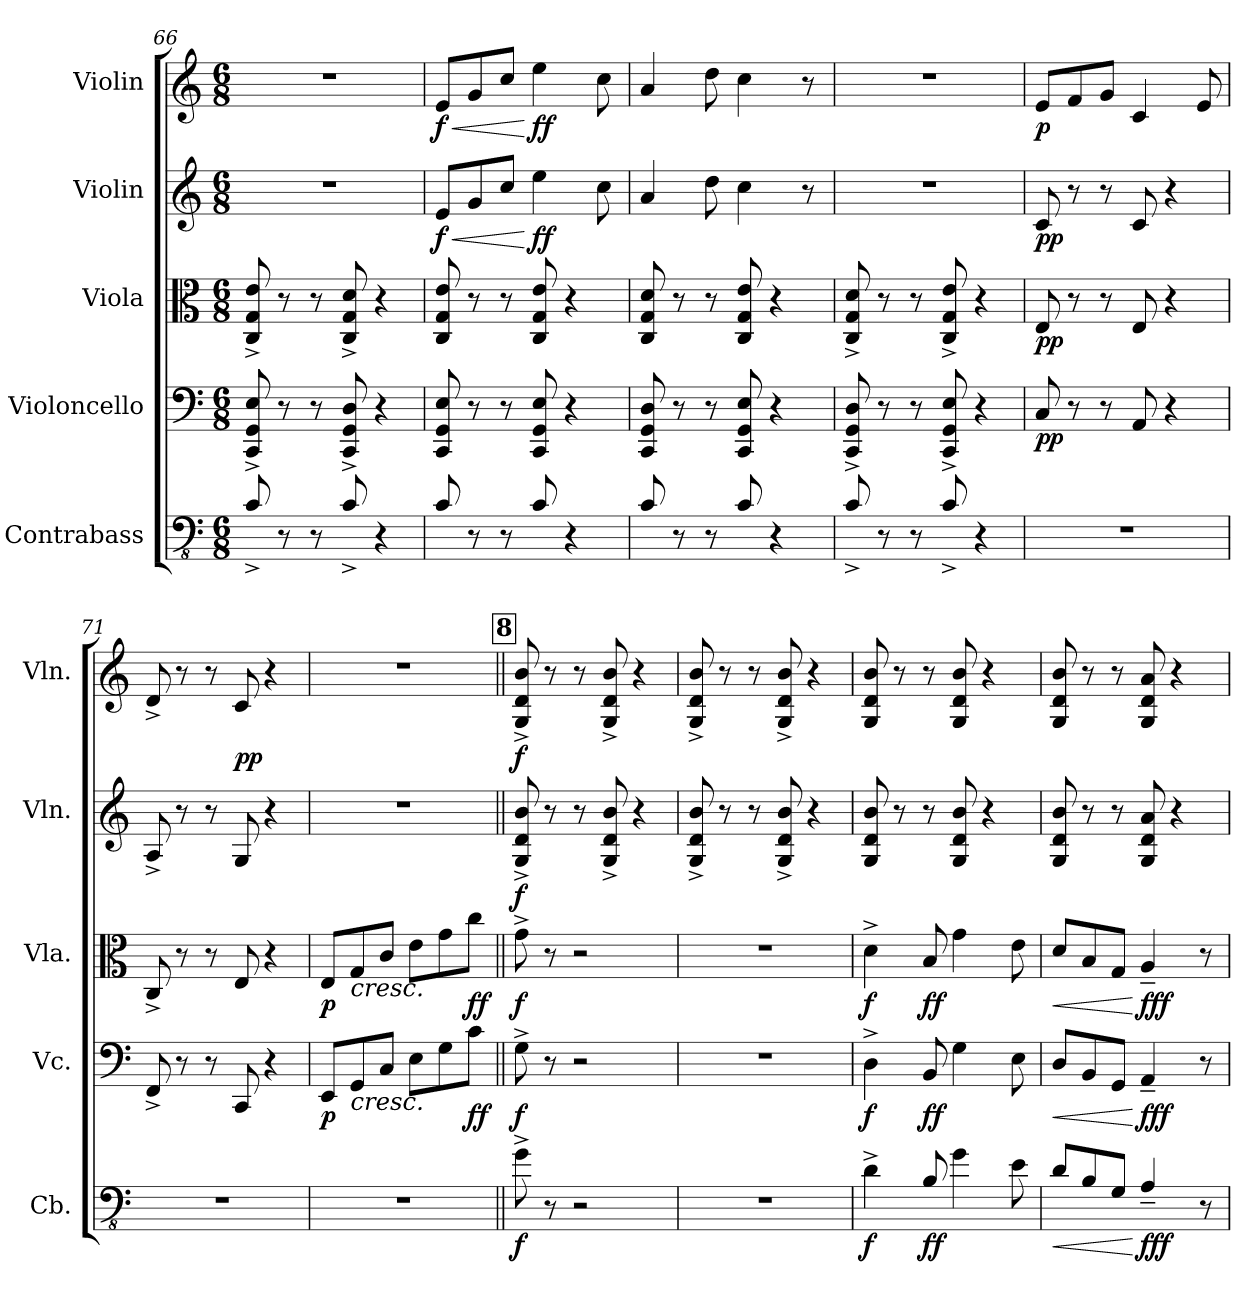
**kern	**dynam	**kern	**dynam	**kern	**dynam	**kern	**dynam	**kern	**dynam
*part5	*part5	*part4	*part4	*part3	*part3	*part2	*part2	*part1	*part1
*staff5	*staff5	*staff4	*staff4	*staff3	*staff3	*staff2	*staff2	*staff1	*staff1
*I"Contrabass	*	*I"Violoncello	*	*I"Viola	*	*I"Violin	*	*I"Violin	*
*I'Cb.	*	*I'Vc.	*	*I'Vla.	*	*I'Vln.	*	*I'Vln.	*
*clefFv4	*	*clefF4	*	*clefC3	*	*clefG2	*	*clefG2	*
*ITrd7c12	*	*	*	*	*	*	*	*	*
*k[]	*	*k[]	*	*k[]	*	*k[]	*	*k[]	*
*M6/8	*	*M6/8	*	*M6/8	*	*M6/8	*	*M6/8	*
=66	=66	=66	=66	=66	=66	=66	=66	=66	=66
8CC^/	.	8CC/^ 8GG/^ 8E/^	.	8C/^ 8G/^ 8e/^	.	2.r	.	2.r	.
8r	.	8r	.	8r	.	.	.	.	.
8r	.	8r	.	8r	.	.	.	.	.
8CC^/	.	8CC/^ 8GG/^ 8D/^	.	8C/^ 8G/^ 8d/^	.	.	.	.	.
4r	.	4r	.	4r	.	.	.	.	.
!!LO:LB:g=z
=67	=67	=67	=67	=67	=67	=67	=67	=67	=67
!	!	!	!	!	!	!	!LO:HP:b	!	!LO:HP:b
!	!	!	!	!	!	!	!LO:DY:n=1:b	!	!LO:DY:n=1:b
8CC/	.	8CC/ 8GG/ 8E/	.	8C/ 8G/ 8e/	.	8e/L	< f	8e/L	< f
8r	.	8r	.	8r	.	8g/	.	8g/	.
8r	.	8r	.	8r	.	8cc/J	.	8cc/J	.
!	!	!	!	!	!	!	!LO:DY:n=2:b	!	!LO:DY:n=2:b
8CC/	.	8CC/ 8GG/ 8E/	.	8C/ 8G/ 8e/	.	4ee\	[ ff	4ee\	[ ff
4r	.	4r	.	4r	.	.	.	.	.
.	.	.	.	.	.	8cc\	.	8cc\	.
=68	=68	=68	=68	=68	=68	=68	=68	=68	=68
8CC/	.	8CC/ 8GG/ 8D/	.	8C/ 8G/ 8d/	.	4a/	.	4a/	.
8r	.	8r	.	8r	.	.	.	.	.
8r	.	8r	.	8r	.	8dd\	.	8dd\	.
8CC/	.	8CC/ 8GG/ 8E/	.	8C/ 8G/ 8e/	.	4cc\	.	4cc\	.
4r	.	4r	.	4r	.	.	.	.	.
.	.	.	.	.	.	8r	.	8r	.
=69	=69	=69	=69	=69	=69	=69	=69	=69	=69
8CC^/	.	8CC/^ 8GG/^ 8D/^	.	8C/^ 8G/^ 8d/^	.	2.r	.	2.r	.
8r	.	8r	.	8r	.	.	.	.	.
8r	.	8r	.	8r	.	.	.	.	.
8CC^/	.	8CC/^ 8GG/^ 8E/^	.	8C/^ 8G/^ 8e/^	.	.	.	.	.
4r	.	4r	.	4r	.	.	.	.	.
=70	=70	=70	=70	=70	=70	=70	=70	=70	=70
!	!	!	!LO:DY:b	!	!LO:DY:b	!	!LO:DY:b	!	!LO:DY:b
2.r	.	8C/	pp	8E/	pp	8c/	pp	8e/L	p
.	.	8r	.	8r	.	8r	.	8f/	.
.	.	8r	.	8r	.	8r	.	8g/J	.
.	.	8AA/	.	8E/	.	8c/	.	4c/	.
.	.	4r	.	4r	.	4r	.	.	.
.	.	.	.	.	.	.	.	8e/	.
=71	=71	=71	=71	=71	=71	=71	=71	=71	=71
2.r	.	8FF^/	.	8C^/	.	8A^/	.	8d^/	.
.	.	8r	.	8r	.	8r	.	8r	.
.	.	8r	.	8r	.	8r	.	8r	.
!	!	!	!	!	!	!	!	!	!LO:DY:b
.	.	8CC/	.	8E/	.	8G/	.	8c/	pp
.	.	4r	.	4r	.	4r	.	4r	.
=72	=72	=72	=72	=72	=72	=72	=72	=72	=72
!	!	!	!LO:DY:b	!	!LO:DY:b	!	!	!	!
2.r	.	8EE/L	p	8E/L	p	2.r	.	2.r	.
!	!	!	!LO:HP:b	!	!LO:HP:b	!	!	!	!
.	.	8GG/	<	8G/	<	.	.	.	.
.	.	8C/J	.	8c/J	.	.	.	.	.
.	.	8E\L	.	8e\L	.	.	.	.	.
.	.	8G\	.	8g\	.	.	.	.	.
!	!	!	!LO:DY:b	!	!LO:DY:b	!	!	!	!
.	.	8c\J	ff	8cc\J	ff	.	.	.	.
.	.	.	[	.	[	.	.	.	.
!!LO:PB:g=z
!!LO:REH:place=s1:a:B:fs=14:t=8
=73||	=73||	=73||	=73||	=73||	=73||	=73||	=73||	=73||	=73||
!	!LO:DY:b	!	!LO:DY:b	!	!LO:DY:b	!	!LO:DY:b	!	!LO:DY:b
8GG^\	f	8G^\	f	8g^\	f	8G/^ 8d/^ 8b/^	f	8G/^ 8d/^ 8b/^	f
8r	.	8r	.	8r	.	8r	.	8r	.
2r	.	2r	.	2r	.	8r	.	8r	.
.	.	.	.	.	.	8G/^ 8d/^ 8b/^	.	8G/^ 8d/^ 8b/^	.
.	.	.	.	.	.	4r	.	4r	.
=74	=74	=74	=74	=74	=74	=74	=74	=74	=74
2.r	.	2.r	.	2.r	.	8G/^ 8d/^ 8b/^	.	8G/^ 8d/^ 8b/^	.
.	.	.	.	.	.	8r	.	8r	.
.	.	.	.	.	.	8r	.	8r	.
.	.	.	.	.	.	8G/^ 8d/^ 8b/^	.	8G/^ 8d/^ 8b/^	.
.	.	.	.	.	.	4r	.	4r	.
=75	=75	=75	=75	=75	=75	=75	=75	=75	=75
!	!LO:DY:b	!	!LO:DY:b	!	!LO:DY:b	!	!	!	!
4DD^\	f	4D^\	f	4d^\	f	8G/ 8d/ 8b/	.	8G/ 8d/ 8b/	.
.	.	.	.	.	.	8r	.	8r	.
!	!LO:DY:b	!	!LO:DY:b	!	!LO:DY:b	!	!	!	!
8BBB/	ff	8BB/	ff	8B/	ff	8r	.	8r	.
4GG\	.	4G\	.	4g\	.	8G/ 8d/ 8b/	.	8G/ 8d/ 8b/	.
.	.	.	.	.	.	4r	.	4r	.
8EE\	.	8E\	.	8e\	.	.	.	.	.
=76	=76	=76	=76	=76	=76	=76	=76	=76	=76
!	!LO:HP:b	!	!LO:HP:b	!	!LO:HP:b	!	!	!	!
8DD/L	<	8D/L	<	8d/L	<	8G/ 8d/ 8b/	.	8G/ 8d/ 8b/	.
8BBB/	.	8BB/	.	8B/	.	8r	.	8r	.
8GGG/J	.	8GG/J	.	8G/J	.	8r	.	8r	.
!	!LO:DY:n=1:b	!	!LO:DY:n=1:b	!	!LO:DY:n=1:b	!	!	!	!
4AAA~/	[ fff	4AA~/	[ fff	4A~/	[ fff	8G/ 8d/ 8a/	.	8G/ 8d/ 8a/	.
.	.	.	.	.	.	4r	.	4r	.
8r	.	8r	.	8r	.	.	.	.	.
=	=	=	=	=	=	=	=	=	=
*-	*-	*-	*-	*-	*-	*-	*-	*-	*-
